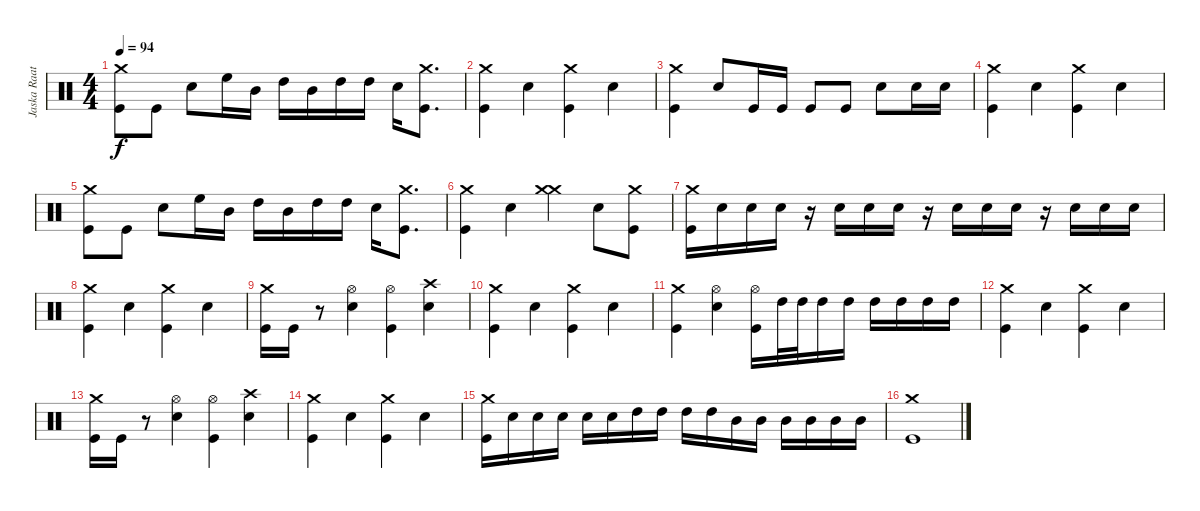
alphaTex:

\track ("Jaska Raatikainen" "Jaska Raat") {instrument percussion}
\staff {score}
\articulation defaults
\ts (4 4)
\tempo 94
\clef neutral
\ks c
("Crash medium (hit)" "Kick (hit)").8{dy f} "Kick (hit)".8 "Snare (hit) 2".8 "High Floor Tom (hit)".16 "Mid Tom (hit)".16 "High Tom (hit)".16 "Mid Tom (hit)".16 "High Tom (hit)".16 "High Tom (hit)".16 "Snare (hit) 2".16 ("Crash medium (hit)" "Kick (hit)").8{d} |
("Crash medium (hit)" "Kick (hit)").4 "Snare (hit) 2".4 ("Crash medium (hit)" "Kick (hit)").4 "Snare (hit) 2".4 |
("Crash medium (hit)" "Kick (hit)").4 "Snare (hit) 2".8 "Kick (hit)".16 "Kick (hit)".16 "Kick (hit)".8 "Kick (hit)".8 "Snare (hit) 2".8 "Snare (hit) 2".16 "Snare (hit) 2".16 |
("Crash medium (hit)" "Kick (hit)").4 "Snare (hit) 2".4 ("Crash medium (hit)" "Kick (hit)").4 "Snare (hit) 2".4 |
("Crash medium (hit)" "Kick (hit)").8 "Kick (hit)".8 "Snare (hit) 2".8 "High Floor Tom (hit)".16 "Mid Tom (hit)".16 "High Tom (hit)".16 "Mid Tom (hit)".16 "High Tom (hit)".16 "High Tom (hit)".16 "Snare (hit) 2".16 ("Crash medium (hit)" "Kick (hit)").8{d} |
("Crash medium (hit)" "Kick (hit)").4 "Snare (hit) 2".4 ("Crash medium (hit)" "Crash medium (hit)").4 "Snare (hit) 2".8 ("Crash medium (hit)" "Kick (hit)").8 |
("Crash medium (hit)" "Kick (hit)").16 "Snare (hit) 2".16 "Snare (hit) 2".16 "Snare (hit) 2".16 r.16 "Snare (hit) 2".16 "Snare (hit) 2".16 "Snare (hit) 2".16 r.16 "Snare (hit) 2".16 "Snare (hit) 2".16 "Snare (hit) 2".16 r.16 "Snare (hit) 2".16 "Snare (hit) 2".16 "Snare (hit) 2".16 |
("Crash medium (hit)" "Kick (hit)").4 "Snare (hit) 2".4 ("Crash medium (hit)" "Kick (hit)").4 "Snare (hit) 2".4 |
("Crash medium (hit)" "Kick (hit)").16 "Kick (hit)".16 r.8 ("Hi-Hat (open)" "Snare (hit) 2").4 ("Hi-Hat (open)" "Kick (hit)").4 ("Crash high (hit)" "Snare (hit) 2").4 |
("Crash medium (hit)" "Kick (hit)").4 "Snare (hit) 2".4 ("Crash medium (hit)" "Kick (hit)").4 "Snare (hit) 2".4 |
("Crash medium (hit)" "Kick (hit)").4 ("Hi-Hat (open)" "Snare (hit) 2").4 ("Hi-Hat (open)" "Kick (hit)").16 "High Tom (hit)".32 "High Tom (hit)".32 "High Tom (hit)".16 "High Tom (hit)".16 "High Tom (hit)".16 "High Tom (hit)".16 "High Tom (hit)".16 "High Tom (hit)".16 |
("Crash medium (hit)" "Kick (hit)").4 "Snare (hit) 2".4 ("Crash medium (hit)" "Kick (hit)").4 "Snare (hit) 2".4 |
("Crash medium (hit)" "Kick (hit)").16 "Kick (hit)".16 r.8 ("Hi-Hat (open)" "Snare (hit) 2").4 ("Hi-Hat (open)" "Kick (hit)").4 ("Crash high (hit)" "Snare (hit) 2").4 |
("Crash medium (hit)" "Kick (hit)").4 "Snare (hit) 2".4 ("Crash medium (hit)" "Kick (hit)").4 "Snare (hit) 2".4 |
("Crash medium (hit)" "Kick (hit)").16 "Snare (hit) 2".16 "Snare (hit) 2".16 "Snare (hit) 2".16 "Snare (hit) 2".16 "Snare (hit) 2".16 "High Tom (hit)".16 "High Tom (hit)".16 "High Tom (hit)".16 "High Tom (hit)".16 "Mid Tom (hit)".16 "Mid Tom (hit)".16 "Mid Tom (hit)".16 "Mid Tom (hit)".16 "Mid Tom (hit)".16 "Mid Tom (hit)".16 |
("Crash medium (hit)" "Kick (hit)").1
